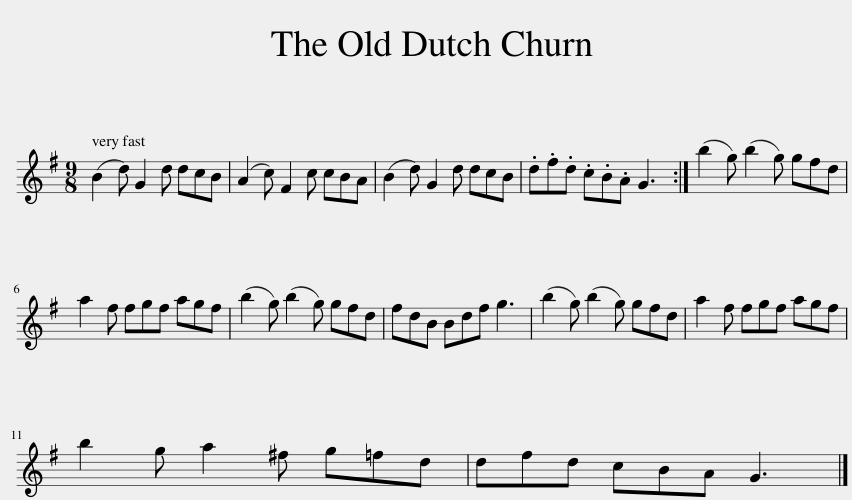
X:1
L:1/8
M:9/8
I:linebreak $
K:G
V:1 treble
V:1
 (B2 d) G2 d dcB | (A2 c) F2 c cBA | (B2 d) G2 d dcB | .d.f.d .c.B.A G3 :| (b2 g) (b2 g) gfd |$ %5
 a2 f fgf agf | (b2 g) (b2 g) gfd | fdB Bdf g3 | (b2 g) (b2 g) gfd | a2 f fgf agf |$ %10
 b2 g a2 ^f g=fd | dfd cBA G3 |] %12
